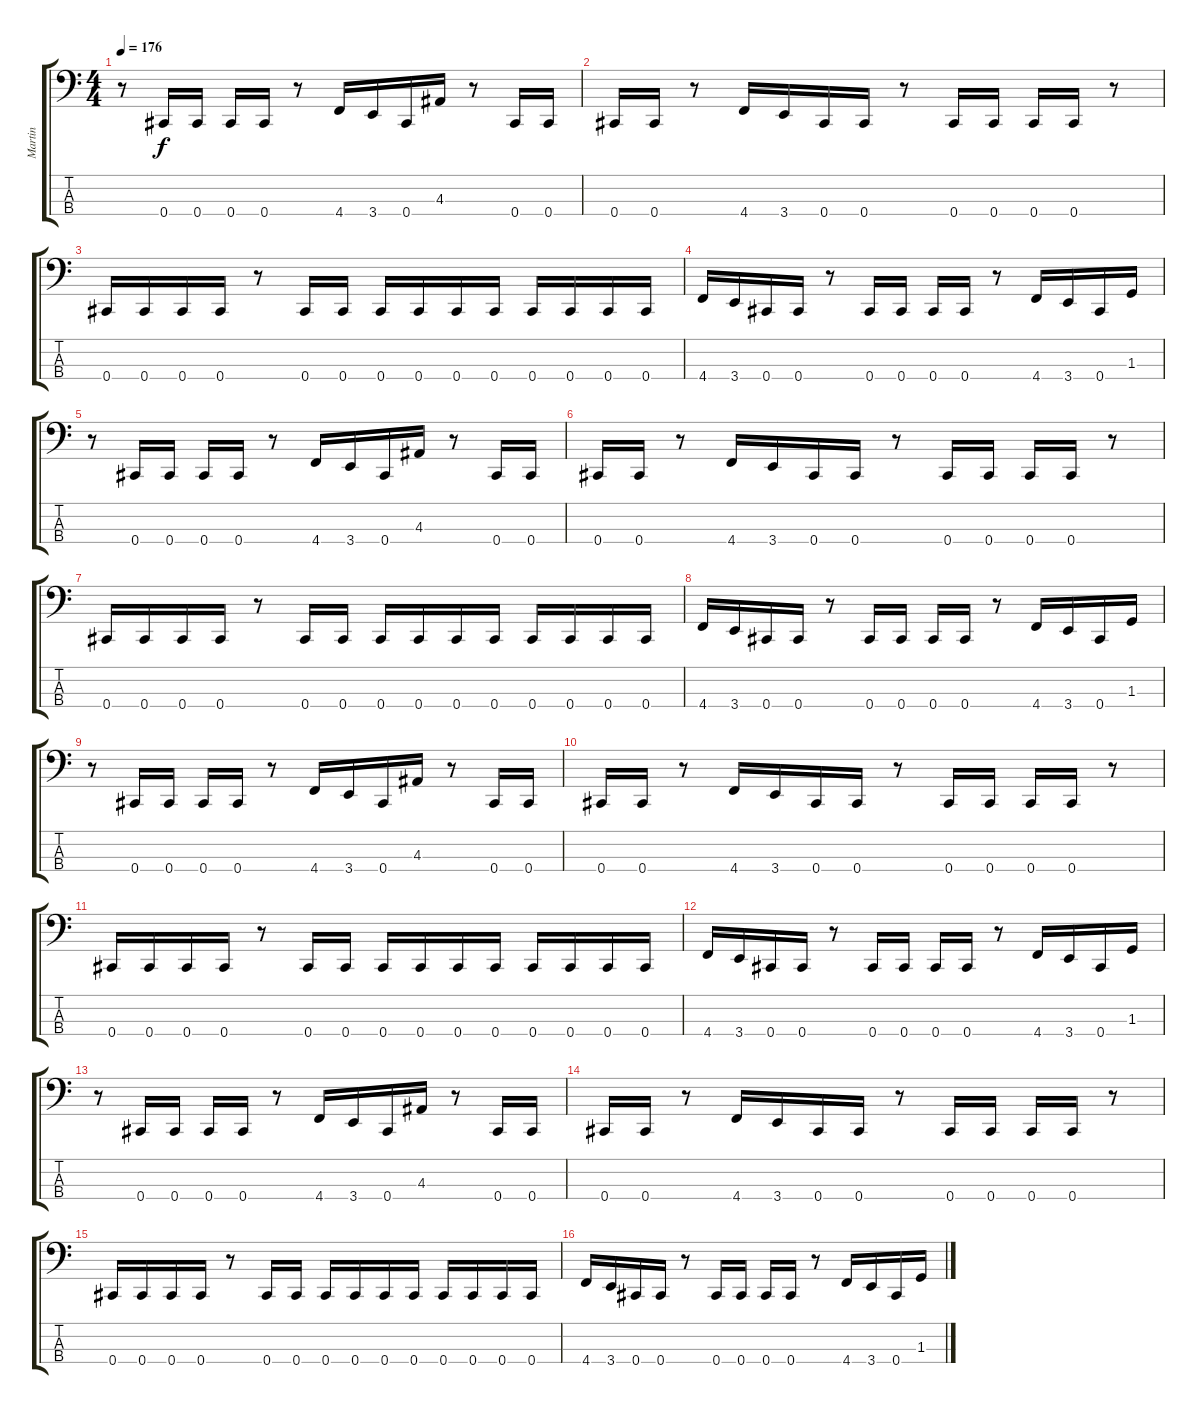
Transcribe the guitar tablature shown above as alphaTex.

\track ("Martin" "Martin") {instrument electricbassfinger}
\staff {score tabs}
\tuning (E2 B1 Gb1 Db1) {hide}
\ts (4 4)
\tempo 176
\clef f4
\ks c
r.8{dy f} 0.4.16 0.4.16 0.4.16 0.4.16 r.8 4.4.16 3.4.16 0.4.16 4.3.16 r.8 0.4.16 0.4.16 |
0.4.16 0.4.16 r.8 4.4.16 3.4.16 0.4.16 0.4.16 r.8 0.4.16 0.4.16 0.4.16 0.4.16 r.8 |
0.4.16 0.4.16 0.4.16 0.4.16 r.8 0.4.16 0.4.16 0.4.16 0.4.16 0.4.16 0.4.16 0.4.16 0.4.16 0.4.16 0.4.16 |
4.4.16 3.4.16 0.4.16 0.4.16 r.8 0.4.16 0.4.16 0.4.16 0.4.16 r.8 4.4.16 3.4.16 0.4.16 1.3.16 |
r.8 0.4.16 0.4.16 0.4.16 0.4.16 r.8 4.4.16 3.4.16 0.4.16 4.3.16 r.8 0.4.16 0.4.16 |
0.4.16 0.4.16 r.8 4.4.16 3.4.16 0.4.16 0.4.16 r.8 0.4.16 0.4.16 0.4.16 0.4.16 r.8 |
0.4.16 0.4.16 0.4.16 0.4.16 r.8 0.4.16 0.4.16 0.4.16 0.4.16 0.4.16 0.4.16 0.4.16 0.4.16 0.4.16 0.4.16 |
4.4.16 3.4.16 0.4.16 0.4.16 r.8 0.4.16 0.4.16 0.4.16 0.4.16 r.8 4.4.16 3.4.16 0.4.16 1.3.16 |
r.8 0.4.16 0.4.16 0.4.16 0.4.16 r.8 4.4.16 3.4.16 0.4.16 4.3.16 r.8 0.4.16 0.4.16 |
0.4.16 0.4.16 r.8 4.4.16 3.4.16 0.4.16 0.4.16 r.8 0.4.16 0.4.16 0.4.16 0.4.16 r.8 |
0.4.16 0.4.16 0.4.16 0.4.16 r.8 0.4.16 0.4.16 0.4.16 0.4.16 0.4.16 0.4.16 0.4.16 0.4.16 0.4.16 0.4.16 |
4.4.16 3.4.16 0.4.16 0.4.16 r.8 0.4.16 0.4.16 0.4.16 0.4.16 r.8 4.4.16 3.4.16 0.4.16 1.3.16 |
r.8 0.4.16 0.4.16 0.4.16 0.4.16 r.8 4.4.16 3.4.16 0.4.16 4.3.16 r.8 0.4.16 0.4.16 |
0.4.16 0.4.16 r.8 4.4.16 3.4.16 0.4.16 0.4.16 r.8 0.4.16 0.4.16 0.4.16 0.4.16 r.8 |
0.4.16 0.4.16 0.4.16 0.4.16 r.8 0.4.16 0.4.16 0.4.16 0.4.16 0.4.16 0.4.16 0.4.16 0.4.16 0.4.16 0.4.16 |
4.4.16 3.4.16 0.4.16 0.4.16 r.8 0.4.16 0.4.16 0.4.16 0.4.16 r.8 4.4.16 3.4.16 0.4.16 1.3.16
